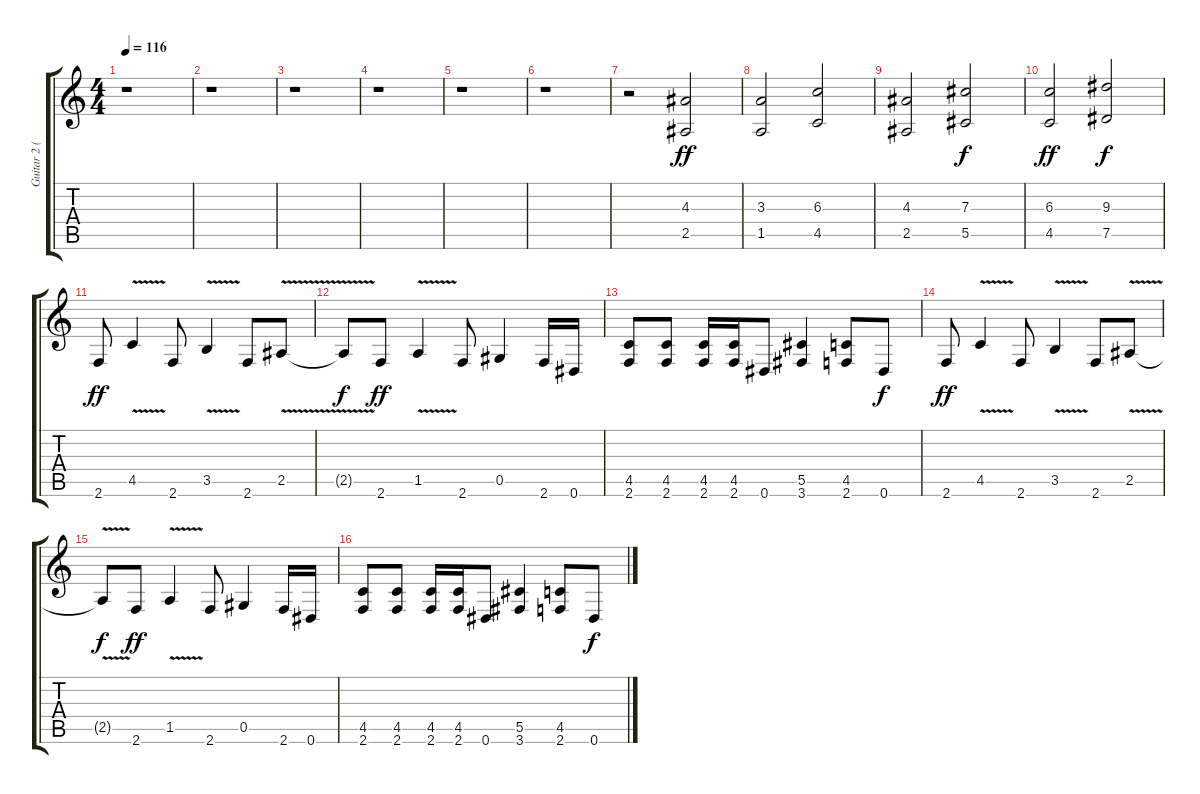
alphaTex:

\track ("Guitar 2 (Distortion Hammet)" "Guitar 2 (") {instrument distortionguitar}
\staff {score tabs}
\tuning (Eb4 Bb3 Gb3 Db3 Ab2 Eb2) {hide}
\ts (4 4)
\tempo 116
\clef g2
\ks c
r.1{dy f} |
r.1 |
r.1 |
r.1 |
r.1 |
r.1 |
r.2{volume 16} (4.3 2.5).2{dy ff} |
(3.3 1.5).2 (6.3 4.5).2 |
(4.3 2.5).2 (7.3 5.5).2{dy f} |
(6.3 4.5).2{dy ff} (9.3 7.5).2{dy f} |
2.6.8{dy ff volume 16} 4.5{v}.4 2.6.8 3.5{v}.4 2.6.8 2.5{v}.8 |
2.5{t}.8{dy f} 2.6.8{dy ff} 1.5{v}.4 2.6.8 0.5.4 2.6.16 0.6.16 |
(4.5 2.6).8 (4.5 2.6).8 (4.5 2.6).16 (4.5 2.6).16 0.6.8 (5.5 3.6).4 (4.5 2.6).8 0.6.8{dy f} |
2.6.8{dy ff} 4.5{v}.4 2.6.8 3.5{v}.4 2.6.8 2.5{v}.8 |
2.5{t}.8{dy f} 2.6.8{dy ff} 1.5{v}.4 2.6.8 0.5.4 2.6.16 0.6.16 |
(4.5 2.6).8 (4.5 2.6).8 (4.5 2.6).16 (4.5 2.6).16 0.6.8 (5.5 3.6).4 (4.5 2.6).8 0.6.8{dy f}
